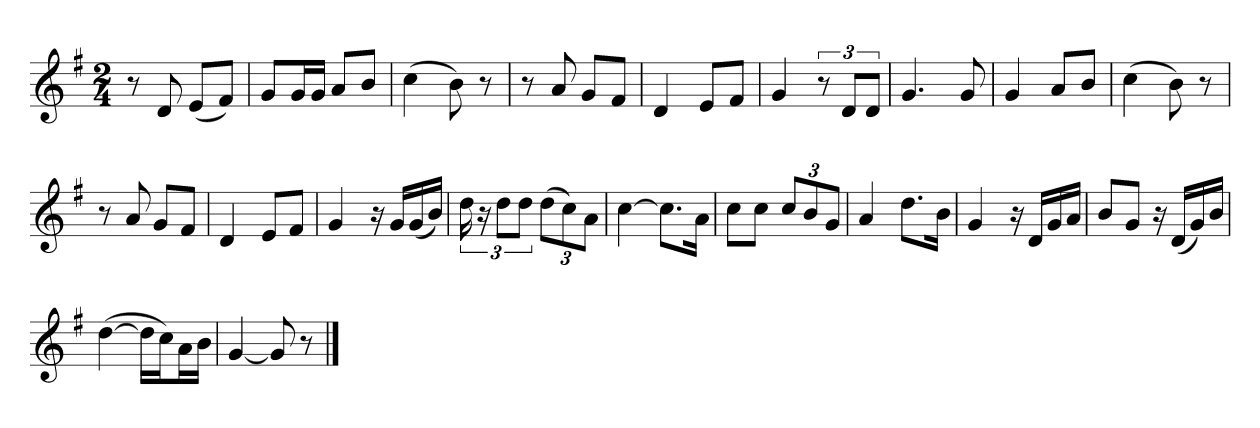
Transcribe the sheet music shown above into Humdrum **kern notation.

**kern
*part1
*staff1
*clefG2
*k[f#]
*M2/4
=
8r
8d
(8e/L
8f#/J)
=
8g/L
16g/L
16g/JJ
8a/L
8b/J
=
(4cc
8b)
8r
=
8r
8a
8g/L
8f#/J
=
4d
8e/L
8f#/J
=
4g
12r
12d/L
12d/J
=
4.g
8g
=
4g
8a/L
8b/J
=
(4cc
8b)
8r
=
8r
8a
8g/L
8f#/J
=
4d
8e/L
8f#/J
=
4g
16r
16g/LL
(16g/
16b/JJ)
=
24dd
24r
12dd\L
12dd\J
(12dd\L
12cc\)
12a\J
=
[4cc
8.cc\L]
16a\Jk
=
8cc\L
8cc\J
12cc/L
12b/
12g/J
=
4a
8.dd\L
16b\Jk
=
4g
16r
16d/LL
16g/
16a/JJ
=
8b/L
8g/J
16r
(16d/LL
16g/)
16b/JJ
=
([4dd
16dd\LL]
16cc\J)
16a\L
16b\JJ
=
[4g
8g]
8r
==
*-
